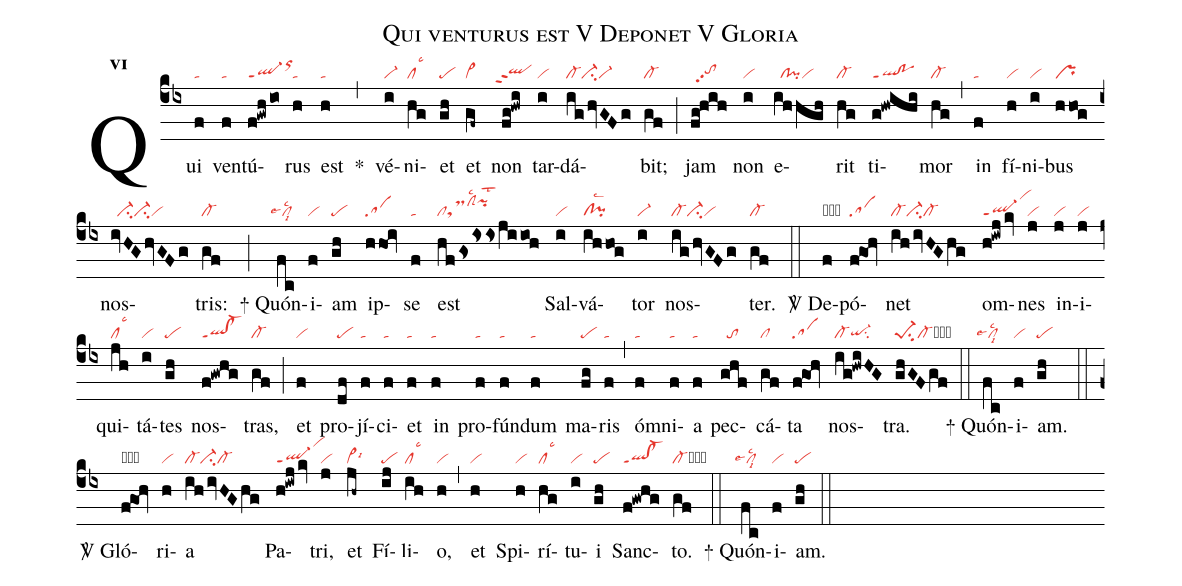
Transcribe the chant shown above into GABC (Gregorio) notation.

name:Qui venturus est V Deponet V Gloria;
office-part:re;
mode:6;
nabc-lines:1;
%%
initial-style: 1;
name: Qui venturus est;
mode: 6;
office-part: Responsorium;
annotation: Resp.;
annotation: vi;
nabc-lines: 1;
%%
(cb4) Qui(f|ta) ven(f|ta)tú(f!gwh/io|ql-ppt1orhk)rus(h|ta) est(h|ta) *(,) vé(i|vi-)ni(hg|cllsc3)et(gh|pe) et(gf~|vi>) non(fg!hwi|``qlhhppt2) tar(i|vi)dá(ig/hvGFg|cl-ci-vi-)bit;(gf|cl-) (;) jam(fg!hih|//tohhpp2) non(i|vi) e(ihhgh|//cl!pivi)rit(hg|cl-) ti(g!hwihi|ql!poppt1)mor(hg|cl-) (,) in(f|ta) fí(h|vi)ni(i|vi)bus(hhog|pr) nos(ivHGhvGFg|//ci-ci-vi)tris:(gf|cl-) (;)
<sp>+</sp> Quón(fc|``cllse4lsc2lsi8)i(f|vi)am(gh|pe) ip(hhoi|sa)se(f|ta) est(hfgsissjiioh|cltsMclShjlsc2pihklst2) Sal(i|vi)vá(ihhog|cl!pilsc2)tor(i|vi-) nos(ig/hvGFg|cl-ci-vi)ter.(gf|cl-) (::)

<sp>V/</sp> De(f|obta)pó(f!go1!hv|sa)net(ihivHGhg|cl-ci-cl-) om(h!iwj/kv|ql-ppt1vihm)nes(j|vi) in(j|vi)i(j|vi)qui(jh|cllsc3)tá(i|vi)tes(gh|pe) nos(f!gwhg|ql!cl-ppt1)tras,(gf|cl-) (;) et(f|vi) pro(df|pe)jí(f|ta)ci(f|ta)et(f|ta) in(f|ta) pro(f|ta)fún(f|ta)dum(f|ta) ma(fg|pe)ris(f|ta) (,) óm(f|ta)ni(f|ta)a(f|ta) pec(ghf|//to)cá(gf|cl)ta(f!goh|sa) nos(ig!hwiHG|cl-qi-hgsu2)tra.(ghGFgf|pe-1su2cl-cb) (::)
<sp>+</sp> Quón(fc|``cllse4lsc2lsi8)i(f|vi)am.(gh|pe) (::)

<sp>V/</sp> Gló(f!goh|obsa)ri(h|vi)a(ih/ivHGhg|cl-ci-cl-) Pa(h!iwj/kv|ql-ppt1vihm)tri,(j|vi) et(jh~|vi>lsi6) Fí(ij|pe)li(ih|cllsc3)o,(h|vi) (,) et(h|vi) Spi(h|vi)rí(hg|cllsc3)tu(i|vi)i(gh|pe) Sanc(f!gwhg|ql!cl-ppt1)to.(gf|cl-cb) (::)
<sp>+</sp> Quón(fc|``cllse4lsc2lsi8)i(f|vi)am.(gh|pe) (::)
